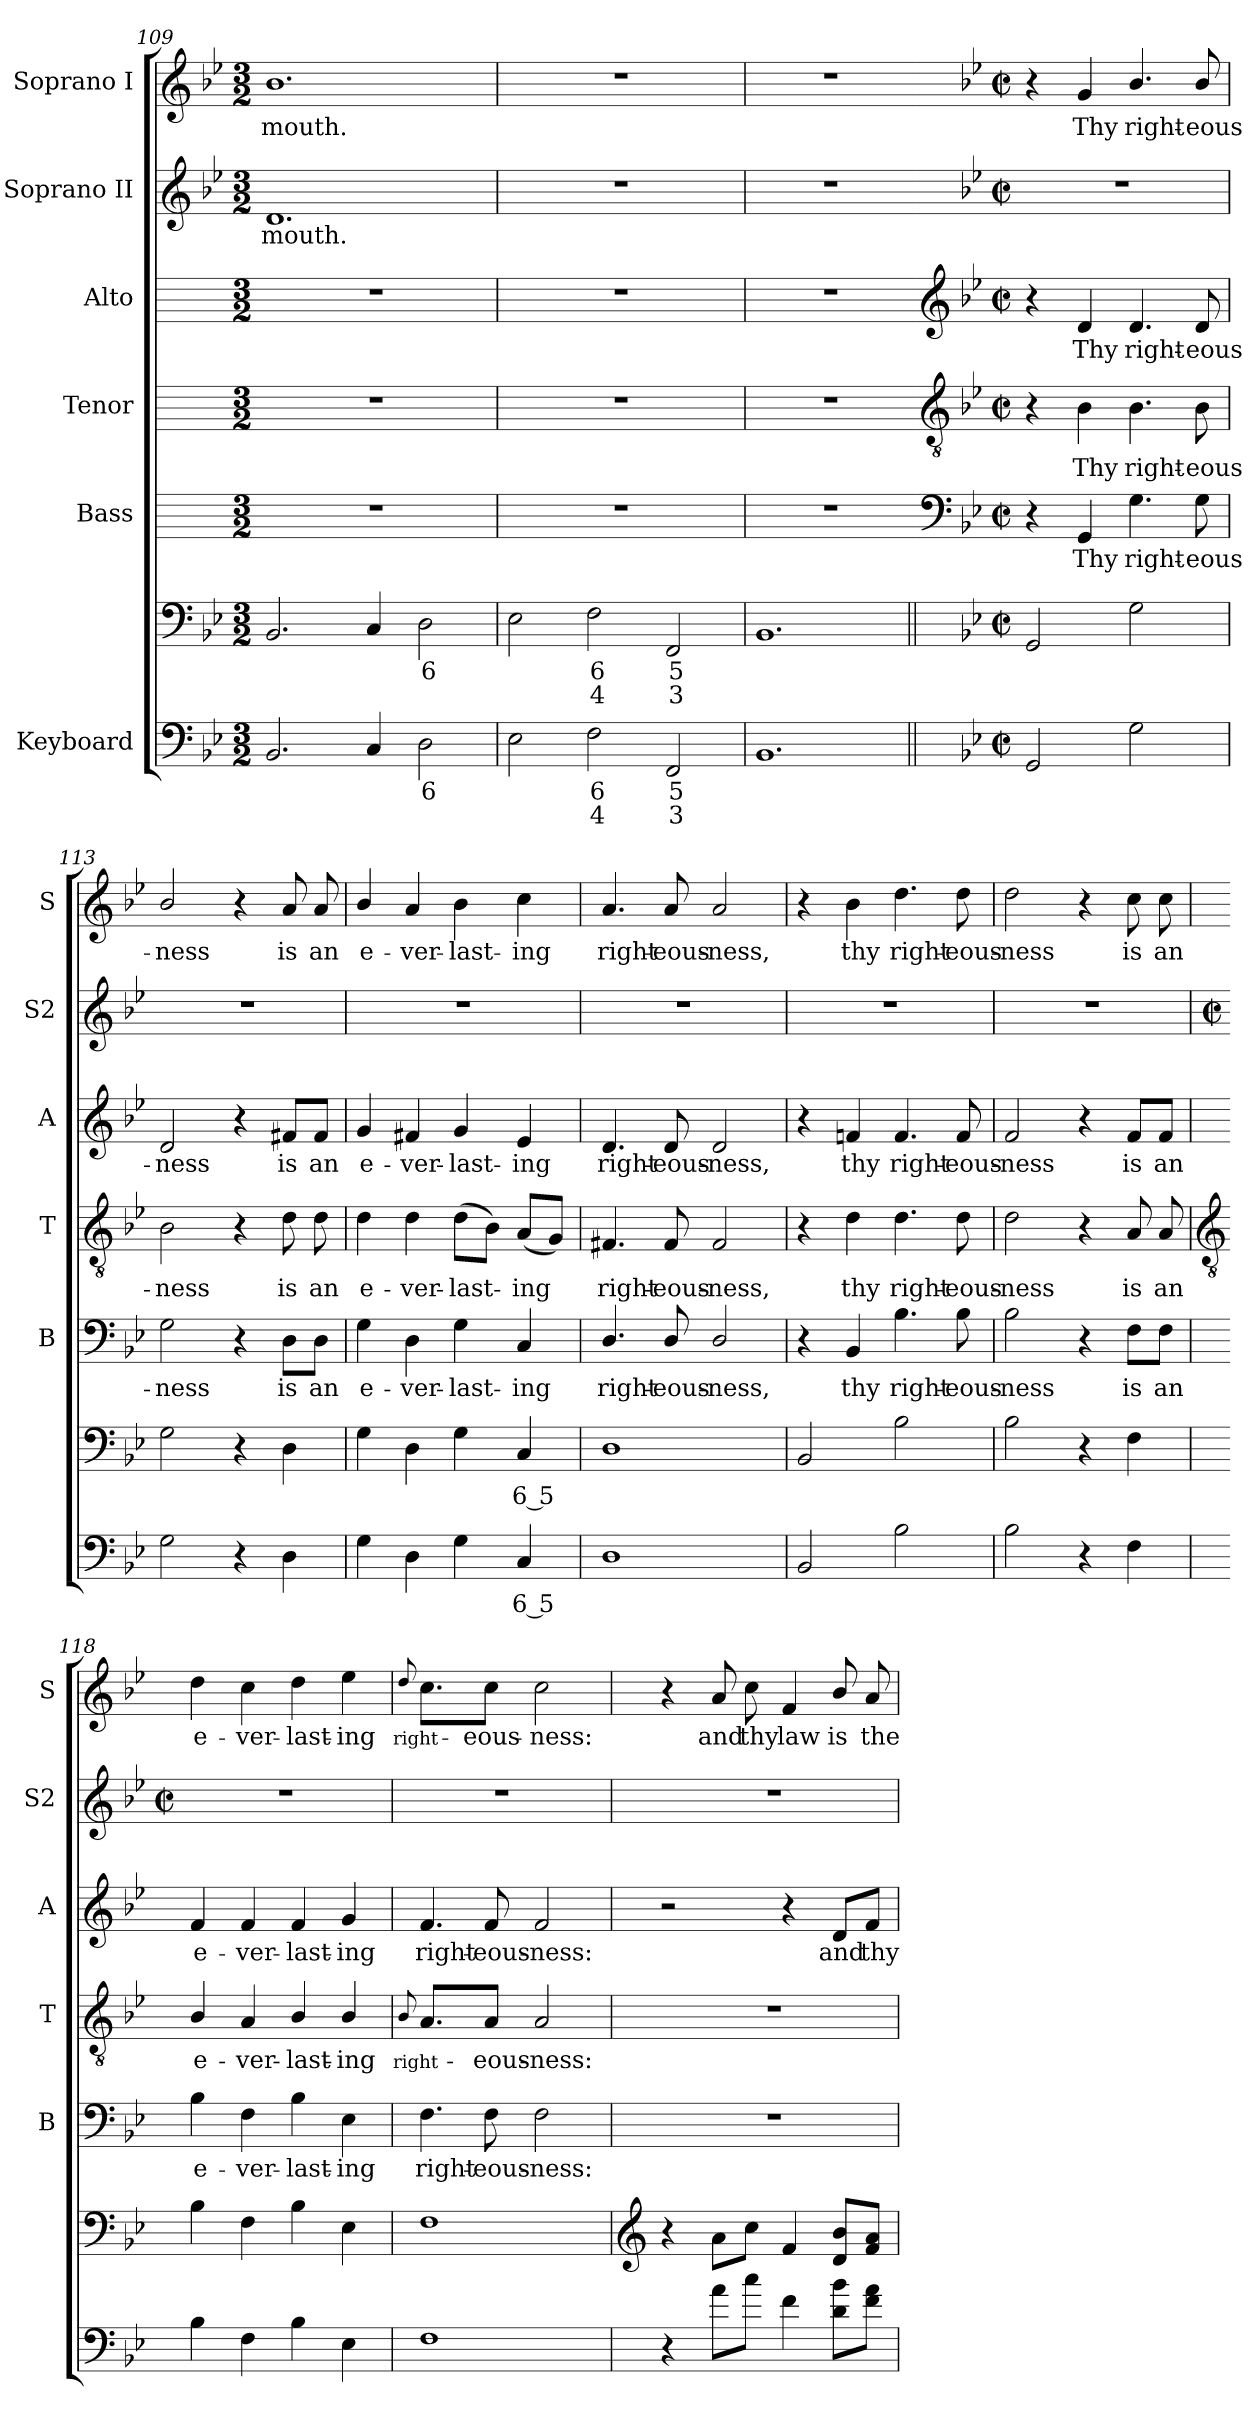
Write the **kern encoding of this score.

**kern	**text	**text	**kern	**text	**text	**kern	**text	**kern	**text	**kern	**text	**kern	**text	**kern	**text
*part6	*part6	*part6	*part6	*part6	*part6	*part5	*part5	*part4	*part4	*part3	*part3	*part2	*part2	*part1	*part1
*staff7	*staff7	*staff7	*staff6	*staff6	*staff6	*staff5	*staff5	*staff4	*staff4	*staff3	*staff3	*staff2	*staff2	*staff1	*staff1
*I"Keyboard	*	*	*	*	*	*I"Bass	*	*I"Tenor	*	*I"Alto	*	*I"Soprano II	*	*I"Soprano I	*
*	*	*	*	*	*	*I'B	*	*I'T	*	*I'A	*	*I'S2	*	*I'S	*
*clefF4	*	*	*clefF4	*	*	*	*	*	*	*	*	*clefG2	*	*clefG2	*
*k[b-e-]	*	*	*k[b-e-]	*	*	*	*	*	*	*	*	*k[b-e-]	*	*k[b-e-]	*
*B-:	*	*	*B-:	*	*	*	*	*	*	*	*	*B-:	*	*B-:	*
*M3/2	*	*	*M3/2	*	*	*M3/2	*	*M3/2	*	*M3/2	*	*M3/2	*	*M3/2	*
=109	=109	=109	=109	=109	=109	=109	=109	=109	=109	=109	=109	=109	=109	=109	=109
!	!	!	!	!	!	!	!	!	!	!	!	!	!LO:LY:b	!	!LO:LY:b
2.BB-	.	.	2.BB-	.	.	1.r	.	1.r	.	1.r	.	1.d	mouth.	1.b-	mouth.
4C	.	.	4C	.	.	.	.	.	.	.	.	.	.	.	.
!	!LO:LY:b	!	!	!LO:LY:b	!	!	!	!	!	!	!	!	!	!	!
2D	6	.	2D	6	.	.	.	.	.	.	.	.	.	.	.
=110	=110	=110	=110	=110	=110	=110	=110	=110	=110	=110	=110	=110	=110	=110	=110
!	!	!	!	!	!	!	!	!	!	!	!	!LO:N:vis=1	!	!LO:N:vis=1	!
2E-	.	.	2E-	.	.	1.r	.	1.r	.	1.r	.	1.r	.	1.r	.
!	!LO:LY:b	!LO:LY:b	!	!LO:LY:b	!LO:LY:b	!	!	!	!	!	!	!	!	!	!
2F	6	4	2F	6	4	.	.	.	.	.	.	.	.	.	.
!	!LO:LY:b	!LO:LY:b	!	!LO:LY:b	!LO:LY:b	!	!	!	!	!	!	!	!	!	!
2FF	5	3	2FF	5	3	.	.	.	.	.	.	.	.	.	.
=111	=111	=111	=111	=111	=111	=111	=111	=111	=111	=111	=111	=111	=111	=111	=111
!	!	!	!	!	!	!	!	!	!	!	!	!LO:N:vis=1	!	!LO:N:vis=1	!
1.BB-	.	.	1.BB-	.	.	1.r	.	1.r	.	1.r	.	1.r	.	1.r	.
!!LO:LB:g=z
=112||	=112||	=112||	=112||	=112||	=112||	=112	=112||	=112	=112||	=112	=112||	=112||	=112||	=112||	=112||
*	*	*	*	*	*	*clefF4	*	*clefGv2	*	*clefG2	*	*	*	*	*
*	*	*	*	*	*	*k[b-e-]	*	*k[b-e-]	*	*k[b-e-]	*	*	*	*	*
*	*	*	*	*	*	*B-:	*	*B-:	*	*B-:	*	*	*	*	*
*M2/2	*	*	*M2/2	*	*	*M2/2	*	*M2/2	*	*M2/2	*	*M2/2	*	*M2/2	*
*met(c|)	*	*	*met(c|)	*	*	*met(c|)	*	*met(c|)	*	*met(c|)	*	*met(c|)	*	*met(c|)	*
2GG	.	.	2GG	.	.	4r	.	4r	.	4r	.	1r	.	4r	.
!	!	!	!	!	!	!	!LO:LY:b	!	!LO:LY:b	!	!LO:LY:b	!	!	!	!LO:LY:b
.	.	.	.	.	.	4GG	Thy	4B-	Thy	4d	Thy	.	.	4g	Thy
!	!	!	!	!	!	!	!LO:LY:b	!	!LO:LY:b	!	!LO:LY:b	!	!	!	!LO:LY:b
2G	.	.	2G	.	.	4.G	right-	4.B-	right-	4.d	right-	.	.	4.b-/	right-
!	!	!	!	!	!	!	!LO:LY:b	!	!LO:LY:b	!	!LO:LY:b	!	!	!	!LO:LY:b
.	.	.	.	.	.	8G	-eous-	8B-	-eous-	8d	-eous-	.	.	8b-/	-eous-
=113	=113	=113	=113	=113	=113	=113	=113	=113	=113	=113	=113	=113	=113	=113	=113
!	!	!	!	!	!	!	!LO:LY:b	!	!LO:LY:b	!	!LO:LY:b	!	!	!	!LO:LY:b
2G	.	.	2G	.	.	2G	-ness	2B-	-ness	2d	-ness	1r	.	2b-/	-ness
4r	.	.	4r	.	.	4r	.	4r	.	4r	.	.	.	4r	.
!	!	!	!	!	!	!	!LO:LY:b	!	!LO:LY:b	!	!LO:LY:b	!	!	!	!LO:LY:b
4D	.	.	4D	.	.	8D\L	is	8d	is	8f#X/L	is	.	.	8a	is
!	!	!	!	!	!	!	!LO:LY:b	!	!LO:LY:b	!	!LO:LY:b	!	!	!	!LO:LY:b
.	.	.	.	.	.	8D\J	an	8d	an	8f#/J	an	.	.	8a	an
=114	=114	=114	=114	=114	=114	=114	=114	=114	=114	=114	=114	=114	=114	=114	=114
!	!	!	!	!	!	!	!LO:LY:b	!	!LO:LY:b	!	!LO:LY:b	!	!	!	!LO:LY:b
4G	.	.	4G	.	.	4G	e-	4d	e-	4g	e-	1r	.	4b-/	e-
!	!	!	!	!	!	!	!LO:LY:b	!	!LO:LY:b	!	!LO:LY:b	!	!	!	!LO:LY:b
4D	.	.	4D	.	.	4D	-ver-	4d	-ver-	4f#X	-ver-	.	.	4a	-ver-
!	!	!	!	!	!	!	!LO:LY:b	!	!LO:LY:b	!	!LO:LY:b	!	!	!	!LO:LY:b
4G	.	.	4G	.	.	4G	-last-	(>8dL	-last-	4g	-last-	.	.	4b-	-last-
.	.	.	.	.	.	.	.	8B-J)	.	.	.	.	.	.	.
!	!LO:LY:b	!	!	!LO:LY:b	!	!	!LO:LY:b	!	!LO:LY:b	!	!LO:LY:b	!	!	!	!LO:LY:b
4C	6 5	.	4C	6 5	.	4C	-ing	(<8AL	ing	4e-	-ing	.	.	4cc	-ing
.	.	.	.	.	.	.	.	8GJ)	.	.	.	.	.	.	.
=115	=115	=115	=115	=115	=115	=115	=115	=115	=115	=115	=115	=115	=115	=115	=115
!	!	!	!	!	!	!	!LO:LY:b	!	!LO:LY:b	!	!LO:LY:b	!	!	!	!LO:LY:b
1D	.	.	1D	.	.	4.D/	right-	4.F#X	right-	4.d	right-	1r	.	4.a	right-
!	!	!	!	!	!	!	!LO:LY:b	!	!LO:LY:b	!	!LO:LY:b	!	!	!	!LO:LY:b
.	.	.	.	.	.	8D/	-eous-	8F#	-eous-	8d	-eous-	.	.	8a	-eous-
!	!	!	!	!	!	!	!LO:LY:b	!	!LO:LY:b	!	!LO:LY:b	!	!	!	!LO:LY:b
.	.	.	.	.	.	2D/	-ness,	2F#	-ness,	2d	-ness,	.	.	2a	-ness,
=116	=116	=116	=116	=116	=116	=116	=116	=116	=116	=116	=116	=116	=116	=116	=116
2BB-	.	.	2BB-	.	.	4r	.	4r	.	4r	.	1r	.	4r	.
!	!	!	!	!	!	!	!LO:LY:b	!	!LO:LY:b	!	!LO:LY:b	!	!	!	!LO:LY:b
.	.	.	.	.	.	4BB-	thy	4d	thy	4fn	thy	.	.	4b-	thy
!	!	!	!	!	!	!	!LO:LY:b	!	!LO:LY:b	!	!LO:LY:b	!	!	!	!LO:LY:b
2B-	.	.	2B-	.	.	4.B-	right-	4.d	right-	4.f	right-	.	.	4.dd	right-
!	!	!	!	!	!	!	!LO:LY:b	!	!LO:LY:b	!	!LO:LY:b	!	!	!	!LO:LY:b
.	.	.	.	.	.	8B-	-eous-	8d	-eous-	8f	-eous-	.	.	8dd	-eous-
=117	=117	=117	=117	=117	=117	=117	=117	=117	=117	=117	=117	=117	=117	=117	=117
!	!	!	!	!	!	!	!LO:LY:b	!	!LO:LY:b	!	!LO:LY:b	!	!	!	!LO:LY:b
2B-	.	.	2B-	.	.	2B-	-ness	2d	-ness	2f	-ness	1r	.	2dd	-ness
4r	.	.	4r	.	.	4r	.	4r	.	4r	.	.	.	4r	.
!	!	!	!	!	!	!	!LO:LY:b	!	!LO:LY:b	!	!LO:LY:b	!	!	!	!LO:LY:b
4F	.	.	4F	.	.	8F\L	is	8A	is	8f/L	is	.	.	8cc	is
!	!	!	!	!	!	!	!LO:LY:b	!	!LO:LY:b	!	!LO:LY:b	!	!	!	!LO:LY:b
.	.	.	.	.	.	8F\J	an	8A	an	8f/J	an	.	.	8cc	an
!!LO:LB:g=z
=118	=118	=118	=118	=118	=118	=118	=118	=118	=118	=118	=118	=118	=118	=118	=118
*	*	*	*	*	*	*	*	*clefGv2	*	*	*	*	*	*	*
*	*	*	*	*	*	*	*	*	*	*	*	*M2/2	*	*	*
*	*	*	*	*	*	*	*	*	*	*	*	*met(c|)	*	*	*
!	!	!	!	!	!	!	!LO:LY:b	!	!LO:LY:b	!	!LO:LY:b	!	!	!	!LO:LY:b
4B-	.	.	4B-	.	.	4B-	e-	4B-/	e-	4f	e-	1r	.	4dd	e-
!	!	!	!	!	!	!	!LO:LY:b	!	!LO:LY:b	!	!LO:LY:b	!	!	!	!LO:LY:b
4F	.	.	4F	.	.	4F	-ver-	4A	-ver-	4f	-ver-	.	.	4cc	-ver-
!	!	!	!	!	!	!	!LO:LY:b	!	!LO:LY:b	!	!LO:LY:b	!	!	!	!LO:LY:b
4B-	.	.	4B-	.	.	4B-	-last-	4B-/	-last-	4f	-last-	.	.	4dd	-last-
!	!	!	!	!	!	!	!LO:LY:b	!	!LO:LY:b	!	!LO:LY:b	!	!	!	!LO:LY:b
4E-	.	.	4E-	.	.	4E-	-ing	4B-/	-ing	4g	-ing	.	.	4ee-	-ing
=119	=119	=119	=119	=119	=119	=119	=119	=119	=119	=119	=119	=119	=119	=119	=119
!	!	!	!	!	!	!	!	!	!LO:LY:b	!	!	!	!	!	!LO:LY:b
.	.	.	.	.	.	.	.	8qqB-/L	right-	.	.	.	.	8qqdd/L	right-
!	!	!	!	!	!	!	!LO:LY:b	!	!	!	!LO:LY:b	!	!	!	!
1F	.	.	1F	.	.	4.F	right-	4.A/	.	4.f	right-	1r	.	4.cc	.
!	!	!	!	!	!	!	!LO:LY:b	!	!LO:LY:b	!	!LO:LY:b	!	!	!	!LO:LY:b
.	.	.	.	.	.	8F	-eous-	8A/J	eous-	8f	-eous-	.	.	8ccJ	eous-
!	!	!	!	!	!	!	!LO:LY:b	!	!LO:LY:b	!	!LO:LY:b	!	!	!	!LO:LY:b
.	.	.	.	.	.	2F	-ness:	2A/	-ness:	2f	-ness:	.	.	2cc	-ness:
=120	=120	=120	=120	=120	=120	=120	=120	=120	=120	=120	=120	=120	=120	=120	=120
*	*	*	*clefG2	*	*	*	*	*	*	*	*	*	*	*	*
4r	.	.	4r	.	.	1r	.	1r	.	2r	.	1r	.	4r	.
!	!	!	!	!	!	!	!	!	!	!	!	!	!	!	!LO:LY:b
8aL	.	.	8aL	.	.	.	.	.	.	.	.	.	.	8a	and
!	!	!	!	!	!	!	!	!	!	!	!	!	!	!	!LO:LY:b
8ccJ	.	.	8ccJ	.	.	.	.	.	.	.	.	.	.	8cc	thy
!	!	!	!	!	!	!	!	!	!	!	!	!	!	!	!LO:LY:b
4f	.	.	4f	.	.	.	.	.	.	4r	.	.	.	4f	law
!	!	!	!	!	!	!	!	!	!	!	!LO:LY:b	!	!	!	!LO:LY:b
8d 8b-L	.	.	8d 8b-L	.	.	.	.	.	.	8d/L	and	.	.	8b-/	is
!	!	!	!	!	!	!	!	!	!	!	!LO:LY:b	!	!	!	!LO:LY:b
8f 8aJ	.	.	8f 8aJ	.	.	.	.	.	.	8f/J	thy	.	.	8a	the
=	=	=	=	=	=	=	=	=	=	=	=	=	=	=	=
*-	*-	*-	*-	*-	*-	*-	*-	*-	*-	*-	*-	*-	*-	*-	*-
